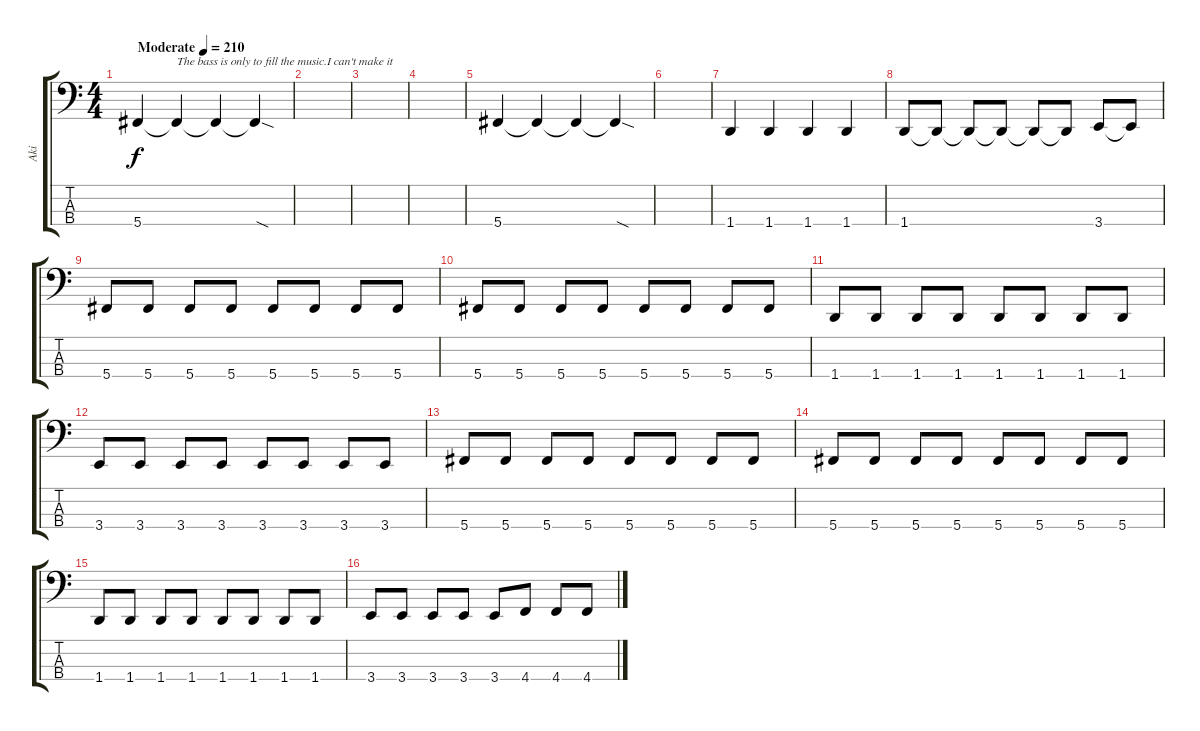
\track ("Aki" "Aki") {instrument electricbasspick}
\staff {score tabs}
\tuning (Gb2 Db2 Ab1 Db1) {hide}
\ts (4 4)
\tempo (210 "Moderate")
\clef f4
\ks c
5.4.4{dy f instrument electricbasspick} 5.4{t}.4{txt "The bass is only to fill the music.I can't make it"} 5.4{t}.4 5.4{sod t}.4 |
|
|
|
5.4.4 5.4{t}.4 5.4{t}.4 5.4{sod t}.4 |
|
1.4.4 1.4.4 1.4.4 1.4.4 |
1.4.8 1.4{t}.8 1.4{t}.8 1.4{t}.8 1.4{t}.8 1.4{t}.8 3.4.8 3.4{t}.8 |
5.4.8 5.4.8 5.4.8 5.4.8 5.4.8 5.4.8 5.4.8 5.4.8 |
5.4.8 5.4.8 5.4.8 5.4.8 5.4.8 5.4.8 5.4.8 5.4.8 |
1.4.8 1.4.8 1.4.8 1.4.8 1.4.8 1.4.8 1.4.8 1.4.8 |
3.4.8 3.4.8 3.4.8 3.4.8 3.4.8 3.4.8 3.4.8 3.4.8 |
5.4.8 5.4.8 5.4.8 5.4.8 5.4.8 5.4.8 5.4.8 5.4.8 |
5.4.8 5.4.8 5.4.8 5.4.8 5.4.8 5.4.8 5.4.8 5.4.8 |
1.4.8 1.4.8 1.4.8 1.4.8 1.4.8 1.4.8 1.4.8 1.4.8 |
3.4.8 3.4.8 3.4.8 3.4.8 3.4.8 4.4.8 4.4.8 4.4.8
